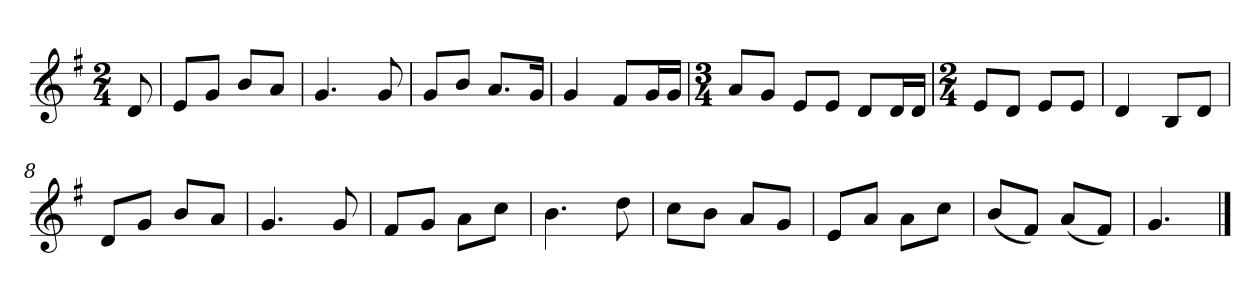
**kern
*part1
*staff1
*k[f#]
*M2/4
*MM120
=
8d
=1
8eL
8gJ
8bL
8aJ
=2
4.g
8g
=3
8gL
8bJ
8.aL
16gJk
=4
4g
8f#L
16gL
16gJJ
=5
*M3/4
8aL
8gJ
8eL
8eJ
8dL
16dL
16dJJ
=6
*M2/4
8eL
8dJ
8eL
8eJ
=7
4d
8BL
8dJ
=8
8dL
8gJ
8bL
8aJ
=9
4.g
8g
=10
8f#L
8gJ
8aL
8ccJ
=11
4.b
8dd
=12
8ccL
8bJ
8aL
8gJ
=13
8eL
8aJ
8aL
8ccJ
=14
(8bL
8f#J)
(8aL
8f#J)
=15
4.g
==
*-
